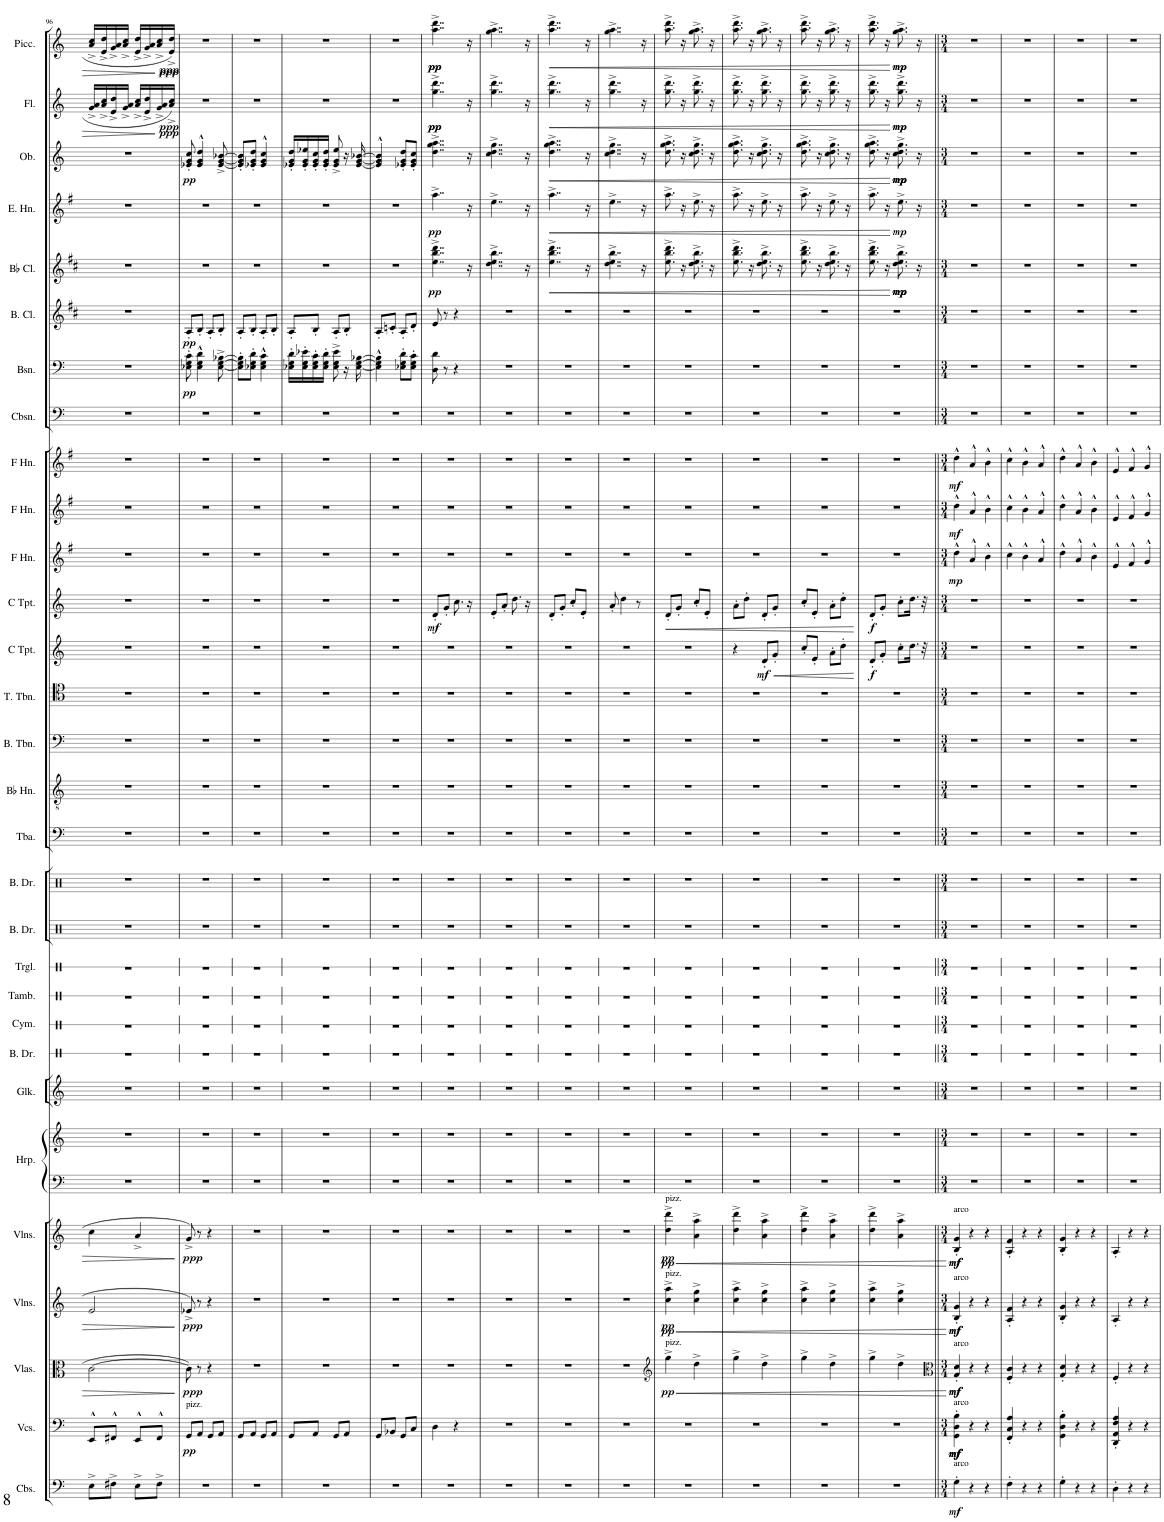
**kern	**dynam	**kern	**dynam	**kern	**dynam	**kern	**dynam	**kern	**dynam	**kern	**kern	**kern	**kern	**kern	**kern	**kern	**kern	**kern	**kern	**kern	**kern	**kern	**kern	**dynam	**kern	**dynam	**kern	**dynam	**kern	**dynam	**kern	**dynam	**kern	**kern	**dynam	**kern	**dynam	**kern	**dynam	**kern	**dynam	**kern	**dynam	**kern	**dynam	**kern	**dynam
*part30	*part30	*part29	*part29	*part28	*part28	*part27	*part27	*part26	*part26	*part25	*part25	*part24	*part23	*part22	*part21	*part20	*part19	*part18	*part17	*part16	*part15	*part14	*part13	*part13	*part12	*part12	*part11	*part11	*part10	*part10	*part9	*part9	*part8	*part7	*part7	*part6	*part6	*part5	*part5	*part4	*part4	*part3	*part3	*part2	*part2	*part1	*part1
*staff31	*staff31	*staff30	*staff30	*staff29	*staff29	*staff28	*staff28	*staff27	*staff27	*staff26	*staff25	*staff24	*staff23	*staff22	*staff21	*staff20	*staff19	*staff18	*staff17	*staff16	*staff15	*staff14	*staff13	*staff13	*staff12	*staff12	*staff11	*staff11	*staff10	*staff10	*staff9	*staff9	*staff8	*staff7	*staff7	*staff6	*staff6	*staff5	*staff5	*staff4	*staff4	*staff3	*staff3	*staff2	*staff2	*staff1	*staff1
*I"Contrabasses	*	*I"Violoncellos	*	*I"Violas	*	*I"Violins II	*	*I"Violins I	*	*I"Harps	*	*I"Glockenspiel	*I"Bass Drum	*I"Cymbal	*I"Tambourine	*I"Triangle	*I"Timpani II	*I"Timpani I	*I"Bass Tuba	*I"Tenor Tuba	*I"Bass Trombone	*I"Tenor Trombone	*I"C Trumpet	*	*I"C Trumpet	*	*I"Horn in F	*	*I"Horn in F	*	*I"Horn in F	*	*I"Contrabassoon	*I"Bassoon	*	*I"Bass Clarinet	*	*I"Bb Clarinet	*	*I"English Horn	*	*I"Oboe	*	*I"Flute	*	*I"Piccolo	*
*I'Cbs.	*	*I'Vcs.	*	*I'Vlas.	*	*I'Vlns.	*	*I'Vlns.	*	*I'Hrp.	*	*I'Glk.	*I'B. Dr.	*I'Cym.	*I'Tamb.	*I'Trgl.	*I'Timp.	*I'Timp.	*I'Tba.	*	*I'B. Tbn.	*I'T. Tbn.	*I'C Tpt.	*	*I'C Tpt.	*	*	*	*	*	*	*	*I'Cbsn.	*I'Bsn.	*	*I'B. Cl.	*	*I'Bb Cl.	*	*I'E. Hn.	*	*I'Ob.	*	*I'Fl.	*	*I'Picc.	*
!!LO:PB:g=z
*clefF4	*	*clefF4	*	*clefC3	*	*clefG2	*	*clefG2	*	*clefF4	*clefG2	*clefG2	*clefX	*clefX	*clefX	*clefX	*clefF4	*clefF4	*clefF4	*clefGv2	*clefF4	*clefC4	*clefG2	*	*clefG2	*	*clefG2	*	*clefG2	*	*clefG2	*	*clefF4	*clefF4	*	*clefG2	*	*clefG2	*	*clefG2	*	*clefG2	*	*clefG2	*	*clefG2	*
*Trd7c12	*	*	*	*	*	*	*	*	*	*	*	*Trd-14c-24	*	*	*	*	*	*	*	*Trd1c2	*	*	*	*	*	*	*Trd4c7	*	*Trd4c7	*	*Trd4c7	*	*Trd7c12	*	*	*Trd8c14	*	*Trd1c2	*	*Trd4c7	*	*	*	*	*	*Trd-7c-12	*
*k[]	*	*k[]	*	*k[]	*	*k[]	*	*k[]	*	*k[]	*k[]	*k[]	*k[]	*k[]	*k[]	*k[]	*k[]	*k[]	*k[]	*k[]	*k[]	*k[]	*k[]	*	*k[]	*	*k[f#]	*	*k[f#]	*	*k[f#]	*	*k[]	*k[]	*	*k[f#c#]	*	*k[f#c#]	*	*k[f#]	*	*k[]	*	*k[]	*	*k[]	*
*M2/4	*	*M2/4	*	*M2/4	*	*M2/4	*	*M2/4	*	*M2/4	*M2/4	*M2/4	*M2/4	*M2/4	*M2/4	*M2/4	*M2/4	*M2/4	*M2/4	*M2/4	*M2/4	*M2/4	*M2/4	*	*M2/4	*	*M2/4	*	*M2/4	*	*M2/4	*	*M2/4	*M2/4	*	*M2/4	*	*M2/4	*	*M2/4	*	*M2/4	*	*M2/4	*	*M2/4	*
=96	=96	=96	=96	=96	=96	=96	=96	=96	=96	=96	=96	=96	=96	=96	=96	=96	=96	=96	=96	=96	=96	=96	=96	=96	=96	=96	=96	=96	=96	=96	=96	=96	=96	=96	=96	=96	=96	=96	=96	=96	=96	=96	=96	=96	=96	=96	=96
8E^\L	.	8EE^^/L	.	[2c\	.	2e/	.	4cc\	.	2r	2r	2r	2r	2r	2r	2r	2r	2r	2r	2r	2r	2r	2r	.	2r	.	2r	.	2r	.	2r	.	2r	2r	.	2r	.	2r	.	2r	.	2r	.	16g/^ 16a/^LL	.	16a/^ 16cc/^LL	.
.	.	.	.	.	.	.	.	.	.	.	.	.	.	.	.	.	.	.	.	.	.	.	.	.	.	.	.	.	.	.	.	.	.	.	.	.	.	.	.	.	.	.	.	16a/^ 16cc/^	.	16e/^ 16dd/^	.
8F#X^\J	.	8FF#X^^/J	.	.	.	.	.	.	.	.	.	.	.	.	.	.	.	.	.	.	.	.	.	.	.	.	.	.	.	.	.	.	.	.	.	.	.	.	.	.	.	.	.	16e/^ 16dd/^	.	16g/^ 16a/^	.
.	.	.	.	.	.	.	.	.	.	.	.	.	.	.	.	.	.	.	.	.	.	.	.	.	.	.	.	.	.	.	.	.	.	.	.	.	.	.	.	.	.	.	.	16g/^ 16a/^JJ	.	16a/^ 16cc/^JJ	.
8E^\L	.	8EE^^/L	.	.	.	.	.	4a^/	.	.	.	.	.	.	.	.	.	.	.	.	.	.	.	.	.	.	.	.	.	.	.	.	.	.	.	.	.	.	.	.	.	.	.	16a/^ 16cc/^LL	.	16e/^ 16dd/^LL	.
.	.	.	.	.	.	.	.	.	.	.	.	.	.	.	.	.	.	.	.	.	.	.	.	.	.	.	.	.	.	.	.	.	.	.	.	.	.	.	.	.	.	.	.	16e/^ 16dd/^	.	16g/^ 16a/^	.
8F#^\J	.	8FF#^^/J	.	.	.	.	.	.	.	.	.	.	.	.	.	.	.	.	.	.	.	.	.	.	.	.	.	.	.	.	.	.	.	.	.	.	.	.	.	.	.	.	.	16g/^ 16a/^	.	16a/^ 16cc/^	.
!	!	!	!	!	!	!	!	!	!	!	!	!	!	!	!	!	!	!	!	!	!	!	!	!	!	!	!	!	!	!	!	!	!	!	!	!	!	!	!	!	!	!	!	!	!LO:DY:b	!	!
!	!	!	!	!	!	!	!	!	!	!	!	!	!	!	!	!	!	!	!	!	!	!	!	!	!	!	!	!	!	!	!	!	!	!	!	!	!	!	!	!	!	!	!	!	!LO:DY:n=1:b	!	!LO:DY:b
!	!	!	!	!	!	!	!	!	!	!	!	!	!	!	!	!	!	!	!	!	!	!	!	!	!	!	!	!	!	!	!	!	!	!	!	!	!	!	!	!	!	!	!	!	!	!	!LO:DY:n=1:b
.	.	.	.	.	.	.	.	.	.	.	.	.	.	.	.	.	.	.	.	.	.	.	.	.	.	.	.	.	.	.	.	.	.	.	.	.	.	.	.	.	.	.	.	16a/^ 16cc/^JJ	ppp ppp	16e/^ 16dd/^JJ	ppp ppp
=97	=97	=97	=97	=97	=97	=97	=97	=97	=97	=97	=97	=97	=97	=97	=97	=97	=97	=97	=97	=97	=97	=97	=97	=97	=97	=97	=97	=97	=97	=97	=97	=97	=97	=97	=97	=97	=97	=97	=97	=97	=97	=97	=97	=97	=97	=97	=97
!	!	!LO:TX:a:t=pizz.	!	!	!	!	!	!	!	!	!	!	!	!	!	!	!	!	!	!	!	!	!	!	!	!	!	!	!	!	!	!	!	!	!	!	!	!	!	!	!	!	!	!	!	!	!
!	!	!	!LO:DY:b	!	!LO:DY:b	!	!LO:DY:b	!	!LO:DY:b	!	!	!	!	!	!	!	!	!	!	!	!	!	!	!	!	!	!	!	!	!	!	!	!	!	!LO:DY:b	!	!LO:DY:b	!	!	!	!	!	!LO:DY:b	!	!	!	!
2r	.	8GG/L	pp	8c\]	ppp	8e-X^/	ppp	8g^/	ppp	2r	2r	2r	2r	2r	2r	2r	2r	2r	2r	2r	2r	2r	2r	.	2r	.	2r	.	2r	.	2r	.	2r	8E-X\' 8G\' 8c\'	pp	8A'/L	pp	2r	.	2r	.	8e-X/' 8g/' 8cc/'	pp	2r	.	2r	.
.	.	8AA/J	.	8r	.	8r	.	8r	.	.	.	.	.	.	.	.	.	.	.	.	.	.	.	.	.	.	.	.	.	.	.	.	.	4E-\^^ 4G\^^ 4d\^^	.	8B'/J	.	.	.	.	.	4e-/^^ 4g/^^ 4dd/^^	.	.	.	.	.
.	.	8GG/L	.	4r	.	4r	.	4r	.	.	.	.	.	.	.	.	.	.	.	.	.	.	.	.	.	.	.	.	.	.	.	.	.	.	.	8A'/L	.	.	.	.	.	.	.	.	.	.	.
.	.	8AA/J	.	.	.	.	.	.	.	.	.	.	.	.	.	.	.	.	.	.	.	.	.	.	.	.	.	.	.	.	.	.	.	[8E-\^ [8G\^ [8B-X\^	.	8B'/J	.	.	.	.	.	[8e-/^ [8g/^ [8b-X/^	.	.	.	.	.
=98	=98	=98	=98	=98	=98	=98	=98	=98	=98	=98	=98	=98	=98	=98	=98	=98	=98	=98	=98	=98	=98	=98	=98	=98	=98	=98	=98	=98	=98	=98	=98	=98	=98	=98	=98	=98	=98	=98	=98	=98	=98	=98	=98	=98	=98	=98	=98
2r	.	8GG/L	.	2r	.	2r	.	2r	.	2r	2r	2r	2r	2r	2r	2r	2r	2r	2r	2r	2r	2r	2r	.	2r	.	2r	.	2r	.	2r	.	2r	8E-\]' 8G\]' 8B-\]'L	.	8A'/L	.	2r	.	2r	.	8e-/]' 8g/]' 8b-/]'L	.	2r	.	2r	.
.	.	8AA/J	.	.	.	.	.	.	.	.	.	.	.	.	.	.	.	.	.	.	.	.	.	.	.	.	.	.	.	.	.	.	.	8E-X\' 8G\' 8d\'J	.	8B'/J	.	.	.	.	.	8e-X/' 8g/' 8dd/'J	.	.	.	.	.
.	.	8GG/L	.	.	.	.	.	.	.	.	.	.	.	.	.	.	.	.	.	.	.	.	.	.	.	.	.	.	.	.	.	.	.	4E-\^^ 4G\^^ 4c\^^	.	8A'/L	.	.	.	.	.	4e-/^^ 4g/^^ 4cc/^^	.	.	.	.	.
.	.	8AA/J	.	.	.	.	.	.	.	.	.	.	.	.	.	.	.	.	.	.	.	.	.	.	.	.	.	.	.	.	.	.	.	.	.	8B'/J	.	.	.	.	.	.	.	.	.	.	.
=99	=99	=99	=99	=99	=99	=99	=99	=99	=99	=99	=99	=99	=99	=99	=99	=99	=99	=99	=99	=99	=99	=99	=99	=99	=99	=99	=99	=99	=99	=99	=99	=99	=99	=99	=99	=99	=99	=99	=99	=99	=99	=99	=99	=99	=99	=99	=99
2r	.	8GG/L	.	2r	.	2r	.	2r	.	2r	2r	2r	2r	2r	2r	2r	2r	2r	2r	2r	2r	2r	2r	.	2r	.	2r	.	2r	.	2r	.	2r	16E-X\' 16G\' 16d\'LL	.	8A'/L	.	2r	.	2r	.	16e-X/' 16g/' 16dd/'LL	.	2r	.	2r	.
.	.	.	.	.	.	.	.	.	.	.	.	.	.	.	.	.	.	.	.	.	.	.	.	.	.	.	.	.	.	.	.	.	.	16E-\' 16G\' 16e-X\'	.	.	.	.	.	.	.	16e-/' 16g/' 16ee-X/'	.	.	.	.	.
.	.	8AA/J	.	.	.	.	.	.	.	.	.	.	.	.	.	.	.	.	.	.	.	.	.	.	.	.	.	.	.	.	.	.	.	16E-\' 16G\' 16c\'	.	8B'/J	.	.	.	.	.	16e-/' 16g/' 16cc/'	.	.	.	.	.
.	.	.	.	.	.	.	.	.	.	.	.	.	.	.	.	.	.	.	.	.	.	.	.	.	.	.	.	.	.	.	.	.	.	16E-\' 16G\' 16d\'JJ	.	.	.	.	.	.	.	16e-/' 16g/' 16dd/'JJ	.	.	.	.	.
.	.	8GG/L	.	.	.	.	.	.	.	.	.	.	.	.	.	.	.	.	.	.	.	.	.	.	.	.	.	.	.	.	.	.	.	8E-\^ 8G\^ 8e-\^	.	8A'/L	.	.	.	.	.	8e-/^ 8g/^ 8ee-/^	.	.	.	.	.
.	.	8AA/J	.	.	.	.	.	.	.	.	.	.	.	.	.	.	.	.	.	.	.	.	.	.	.	.	.	.	.	.	.	.	.	16r	.	8B'/J	.	.	.	.	.	16r	.	.	.	.	.
.	.	.	.	.	.	.	.	.	.	.	.	.	.	.	.	.	.	.	.	.	.	.	.	.	.	.	.	.	.	.	.	.	.	[16E-\ [16G\ [16B-X\	.	.	.	.	.	.	.	[16e-/ [16g/ [16b-X/	.	.	.	.	.
=100	=100	=100	=100	=100	=100	=100	=100	=100	=100	=100	=100	=100	=100	=100	=100	=100	=100	=100	=100	=100	=100	=100	=100	=100	=100	=100	=100	=100	=100	=100	=100	=100	=100	=100	=100	=100	=100	=100	=100	=100	=100	=100	=100	=100	=100	=100	=100
2r	.	8GG/L	.	2r	.	2r	.	2r	.	2r	2r	2r	2r	2r	2r	2r	2r	2r	2r	2r	2r	2r	2r	.	2r	.	2r	.	2r	.	2r	.	2r	4E-\]^^ 4G\]^^ 4B-\]^^	.	8A'/L	.	2r	.	2r	.	4e-/]^^ 4g/]^^ 4b-/]^^	.	2r	.	2r	.
.	.	8BB-X/J	.	.	.	.	.	.	.	.	.	.	.	.	.	.	.	.	.	.	.	.	.	.	.	.	.	.	.	.	.	.	.	.	.	8cn'/J	.	.	.	.	.	.	.	.	.	.	.
.	.	8GG/L	.	.	.	.	.	.	.	.	.	.	.	.	.	.	.	.	.	.	.	.	.	.	.	.	.	.	.	.	.	.	.	8E-X\' 8G\' 8d\'L	.	8A'/L	.	.	.	.	.	8e-X/' 8g/' 8dd/'L	.	.	.	.	.
.	.	8C/J	.	.	.	.	.	.	.	.	.	.	.	.	.	.	.	.	.	.	.	.	.	.	.	.	.	.	.	.	.	.	.	8E-\' 8G\' 8c\'J	.	8d'/J	.	.	.	.	.	8e-/' 8g/' 8cc/'J	.	.	.	.	.
=101	=101	=101	=101	=101	=101	=101	=101	=101	=101	=101	=101	=101	=101	=101	=101	=101	=101	=101	=101	=101	=101	=101	=101	=101	=101	=101	=101	=101	=101	=101	=101	=101	=101	=101	=101	=101	=101	=101	=101	=101	=101	=101	=101	=101	=101	=101	=101
!	!	!	!	!	!	!	!	!	!	!	!	!	!	!	!	!	!	!	!	!	!	!	!	!	!	!LO:DY:b	!	!	!	!	!	!	!	!	!	!	!	!	!LO:DY:b	!	!LO:DY:b	!	!	!	!LO:DY:b	!	!
!	!	!	!	!	!	!	!	!	!	!	!	!	!	!	!	!	!	!	!	!	!	!	!	!	!	!	!	!	!	!	!	!	!	!	!	!	!	!	!	!	!	!	!	!	!LO:DY:n=1:b	!	!LO:DY:b
!	!	!	!	!	!	!	!	!	!	!	!	!	!	!	!	!	!	!	!	!	!	!	!	!	!	!	!	!	!	!	!	!	!	!	!	!	!	!	!	!	!	!	!	!	!	!	!LO:DY:n=1:b
2r	.	4D\	.	2r	.	2r	.	2r	.	2r	2r	2r	2r	2r	2r	2r	2r	2r	2r	2r	2r	2r	2r	.	8d'/L	mf	2r	.	2r	.	2r	.	2r	8D\ 8d\	.	8e/	.	4..ee\^ 4..bb\^ 4..ddd\^	pp	4..aa^\	pp	4..dd\^ 4..gg\^ 4..aa\^	.	4..gg\^ 4..ddd\^	pp pp	4..aa\^ 4..ddd\^	pp pp
.	.	.	.	.	.	.	.	.	.	.	.	.	.	.	.	.	.	.	.	.	.	.	.	.	8g'/J	.	.	.	.	.	.	.	.	8r	.	8r	.	.	.	.	.	.	.	.	.	.	.
.	.	4r	.	.	.	.	.	.	.	.	.	.	.	.	.	.	.	.	.	.	.	.	.	.	8.cc\	.	.	.	.	.	.	.	.	4r	.	4r	.	.	.	.	.	.	.	.	.	.	.
.	.	.	.	.	.	.	.	.	.	.	.	.	.	.	.	.	.	.	.	.	.	.	.	.	16r	.	.	.	.	.	.	.	.	.	.	.	.	16r	.	16r	.	16r	.	16r	.	16r	.
=102	=102	=102	=102	=102	=102	=102	=102	=102	=102	=102	=102	=102	=102	=102	=102	=102	=102	=102	=102	=102	=102	=102	=102	=102	=102	=102	=102	=102	=102	=102	=102	=102	=102	=102	=102	=102	=102	=102	=102	=102	=102	=102	=102	=102	=102	=102	=102
2r	.	2r	.	2r	.	2r	.	2r	.	2r	2r	2r	2r	2r	2r	2r	2r	2r	2r	2r	2r	2r	2r	.	8e'/L	.	2r	.	2r	.	2r	.	2r	2r	.	2r	.	4..dd\^ 4..ee\^ 4..bb\^	.	4..ee^\	.	4..cc\^ 4..dd\^ 4..gg\^	.	4..gg\^ 4..ddd\^	.	4..gg\^ 4..aa\^	.
.	.	.	.	.	.	.	.	.	.	.	.	.	.	.	.	.	.	.	.	.	.	.	.	.	8a'/J	.	.	.	.	.	.	.	.	.	.	.	.	.	.	.	.	.	.	.	.	.	.
.	.	.	.	.	.	.	.	.	.	.	.	.	.	.	.	.	.	.	.	.	.	.	.	.	8.dd\	.	.	.	.	.	.	.	.	.	.	.	.	.	.	.	.	.	.	.	.	.	.
.	.	.	.	.	.	.	.	.	.	.	.	.	.	.	.	.	.	.	.	.	.	.	.	.	16r	.	.	.	.	.	.	.	.	.	.	.	.	16r	.	16r	.	16r	.	16r	.	16r	.
=103	=103	=103	=103	=103	=103	=103	=103	=103	=103	=103	=103	=103	=103	=103	=103	=103	=103	=103	=103	=103	=103	=103	=103	=103	=103	=103	=103	=103	=103	=103	=103	=103	=103	=103	=103	=103	=103	=103	=103	=103	=103	=103	=103	=103	=103	=103	=103
!	!	!	!	!	!	!	!	!	!	!	!	!	!	!	!	!	!	!	!	!	!	!	!	!	!	!	!	!	!	!	!	!	!	!	!	!	!	!	!LO:HP:b	!	!LO:HP:b	!	!LO:HP:b	!	!LO:HP:b	!	!LO:HP:b
2r	.	2r	.	2r	.	2r	.	2r	.	2r	2r	2r	2r	2r	2r	2r	2r	2r	2r	2r	2r	2r	2r	.	8d'/L	.	2r	.	2r	.	2r	.	2r	2r	.	2r	.	4..ee\^ 4..bb\^ 4..ddd\^	<	4..aa^\	<	4..dd\^ 4..gg\^ 4..aa\^	<	4..gg\^ 4..ddd\^	<	4..aa\^ 4..ddd\^	<
.	.	.	.	.	.	.	.	.	.	.	.	.	.	.	.	.	.	.	.	.	.	.	.	.	8g'/J	.	.	.	.	.	.	.	.	.	.	.	.	.	.	.	.	.	.	.	.	.	.
.	.	.	.	.	.	.	.	.	.	.	.	.	.	.	.	.	.	.	.	.	.	.	.	.	8cc'/L	.	.	.	.	.	.	.	.	.	.	.	.	.	.	.	.	.	.	.	.	.	.
.	.	.	.	.	.	.	.	.	.	.	.	.	.	.	.	.	.	.	.	.	.	.	.	.	8e'/J	.	.	.	.	.	.	.	.	.	.	.	.	.	.	.	.	.	.	.	.	.	.
.	.	.	.	.	.	.	.	.	.	.	.	.	.	.	.	.	.	.	.	.	.	.	.	.	.	.	.	.	.	.	.	.	.	.	.	.	.	16r	.	16r	.	16r	.	16r	.	16r	.
=104	=104	=104	=104	=104	=104	=104	=104	=104	=104	=104	=104	=104	=104	=104	=104	=104	=104	=104	=104	=104	=104	=104	=104	=104	=104	=104	=104	=104	=104	=104	=104	=104	=104	=104	=104	=104	=104	=104	=104	=104	=104	=104	=104	=104	=104	=104	=104
2r	.	2r	.	2r	.	2r	.	2r	.	2r	2r	2r	2r	2r	2r	2r	2r	2r	2r	2r	2r	2r	2r	.	8a'/	.	2r	.	2r	.	2r	.	2r	2r	.	2r	.	4..dd\^ 4..ee\^ 4..bb\^	.	4..ee^\	.	4..cc\^ 4..dd\^ 4..gg\^	.	4..gg\^ 4..ddd\^	.	4..gg\^ 4..aa\^	.
.	.	.	.	.	.	.	.	.	.	.	.	.	.	.	.	.	.	.	.	.	.	.	.	.	4dd\	.	.	.	.	.	.	.	.	.	.	.	.	.	.	.	.	.	.	.	.	.	.
.	.	.	.	.	.	.	.	.	.	.	.	.	.	.	.	.	.	.	.	.	.	.	.	.	8r	.	.	.	.	.	.	.	.	.	.	.	.	.	.	.	.	.	.	.	.	.	.
.	.	.	.	.	.	.	.	.	.	.	.	.	.	.	.	.	.	.	.	.	.	.	.	.	.	.	.	.	.	.	.	.	.	.	.	.	.	16r	.	16r	.	16r	.	16r	.	16r	.
=105	=105	=105	=105	=105	=105	=105	=105	=105	=105	=105	=105	=105	=105	=105	=105	=105	=105	=105	=105	=105	=105	=105	=105	=105	=105	=105	=105	=105	=105	=105	=105	=105	=105	=105	=105	=105	=105	=105	=105	=105	=105	=105	=105	=105	=105	=105	=105
*	*	*	*	*clefG2	*	*	*	*	*	*	*	*	*	*	*	*	*	*	*	*	*	*	*	*	*	*	*	*	*	*	*	*	*	*	*	*	*	*	*	*	*	*	*	*	*	*	*
!	!	!	!	!	!	!	!	!LO:TX:a:t=pizz.	!	!	!	!	!	!	!	!	!	!	!	!	!	!	!	!	!	!	!	!	!	!	!	!	!	!	!	!	!	!	!	!	!	!	!	!	!	!	!
!	!	!	!	!	!	!LO:TX:a:t=pizz.	!	!	!	!	!	!	!	!	!	!	!	!	!	!	!	!	!	!	!	!	!	!	!	!	!	!	!	!	!	!	!	!	!	!	!	!	!	!	!	!	!
!	!	!	!	!LO:TX:a:t=pizz.	!	!	!	!	!	!	!	!	!	!	!	!	!	!	!	!	!	!	!	!	!	!	!	!	!	!	!	!	!	!	!	!	!	!	!	!	!	!	!	!	!	!	!
!	!	!	!	!	!LO:HP:b	!	!LO:HP:b	!	!LO:HP:b	!	!	!	!	!	!	!	!	!	!	!	!	!	!	!	!	!LO:HP:b	!	!	!	!	!	!	!	!	!	!	!	!	!	!	!	!	!	!	!	!	!
!	!	!	!	!	!LO:DY:n=1:b	!	!LO:DY:n=1:b	!	!	!	!	!	!	!	!	!	!	!	!	!	!	!	!	!	!	!	!	!	!	!	!	!	!	!	!	!	!	!	!	!	!	!	!	!	!	!	!
!	!	!	!	!	!	!	!LO:DY:n=2:b	!	!LO:DY:n=1:b	!	!	!	!	!	!	!	!	!	!	!	!	!	!	!	!	!	!	!	!	!	!	!	!	!	!	!	!	!	!	!	!	!	!	!	!	!	!
!	!	!	!	!	!	!	!	!	!LO:DY:n=2:b	!	!	!	!	!	!	!	!	!	!	!	!	!	!	!	!	!	!	!	!	!	!	!	!	!	!	!	!	!	!	!	!	!	!	!	!	!	!
2r	.	2r	.	4gg^\	< pp	4cc\^ 4aa\^	< pp pp	4dd\^ 4ddd\^	< pp pp	2r	2r	2r	2r	2r	2r	2r	2r	2r	2r	2r	2r	2r	2r	.	8d'/L	<	2r	.	2r	.	2r	.	2r	2r	.	2r	.	8.ee\^ 8.bb\^ 8.ddd\^	.	8.aa^\	.	8.dd\^ 8.gg\^ 8.aa\^	.	8.gg\^ 8.ddd\^	.	8.aa\^ 8.ddd\^	.
.	.	.	.	.	.	.	.	.	.	.	.	.	.	.	.	.	.	.	.	.	.	.	.	.	8g'/J	.	.	.	.	.	.	.	.	.	.	.	.	.	.	.	.	.	.	.	.	.	.
.	.	.	.	.	.	.	.	.	.	.	.	.	.	.	.	.	.	.	.	.	.	.	.	.	.	.	.	.	.	.	.	.	.	.	.	.	.	16r	.	16r	.	16r	.	16r	.	16r	.
.	.	.	.	4dd^\	.	4cc\^ 4gg\^	.	4a\^ 4aa\^	.	.	.	.	.	.	.	.	.	.	.	.	.	.	.	.	8cc'/L	.	.	.	.	.	.	.	.	.	.	.	.	8.dd\^ 8.ee\^ 8.bb\^	.	8.ee^\	.	8.cc\^ 8.dd\^ 8.gg\^	.	8.gg\^ 8.ddd\^	.	8.gg\^ 8.aa\^	.
.	.	.	.	.	.	.	.	.	.	.	.	.	.	.	.	.	.	.	.	.	.	.	.	.	8e'/J	.	.	.	.	.	.	.	.	.	.	.	.	.	.	.	.	.	.	.	.	.	.
.	.	.	.	.	.	.	.	.	.	.	.	.	.	.	.	.	.	.	.	.	.	.	.	.	.	.	.	.	.	.	.	.	.	.	.	.	.	16r	.	16r	.	16r	.	16r	.	16r	.
=106	=106	=106	=106	=106	=106	=106	=106	=106	=106	=106	=106	=106	=106	=106	=106	=106	=106	=106	=106	=106	=106	=106	=106	=106	=106	=106	=106	=106	=106	=106	=106	=106	=106	=106	=106	=106	=106	=106	=106	=106	=106	=106	=106	=106	=106	=106	=106
2r	.	2r	.	4gg^\	.	4cc\^ 4aa\^	.	4dd\^ 4ddd\^	.	2r	2r	2r	2r	2r	2r	2r	2r	2r	2r	2r	2r	2r	4r	.	8a'\L	.	2r	.	2r	.	2r	.	2r	2r	.	2r	.	8.ee\^ 8.bb\^ 8.ddd\^	.	8.aa^\	.	8.dd\^ 8.gg\^ 8.aa\^	.	8.gg\^ 8.ddd\^	.	8.aa\^ 8.ddd\^	.
.	.	.	.	.	.	.	.	.	.	.	.	.	.	.	.	.	.	.	.	.	.	.	.	.	8dd'\J	.	.	.	.	.	.	.	.	.	.	.	.	.	.	.	.	.	.	.	.	.	.
.	.	.	.	.	.	.	.	.	.	.	.	.	.	.	.	.	.	.	.	.	.	.	.	.	.	.	.	.	.	.	.	.	.	.	.	.	.	16r	.	16r	.	16r	.	16r	.	16r	.
!	!	!	!	!	!	!	!	!	!	!	!	!	!	!	!	!	!	!	!	!	!	!	!	!LO:HP:b	!	!	!	!	!	!	!	!	!	!	!	!	!	!	!	!	!	!	!	!	!	!	!
!	!	!	!	!	!	!	!	!	!	!	!	!	!	!	!	!	!	!	!	!	!	!	!	!LO:DY:n=1:b	!	!	!	!	!	!	!	!	!	!	!	!	!	!	!	!	!	!	!	!	!	!	!
.	.	.	.	4dd^\	.	4cc\^ 4gg\^	.	4a\^ 4aa\^	.	.	.	.	.	.	.	.	.	.	.	.	.	.	8d'/L	< mf	8d'/L	.	.	.	.	.	.	.	.	.	.	.	.	8.dd\^ 8.ee\^ 8.bb\^	.	8.ee^\	.	8.cc\^ 8.dd\^ 8.gg\^	.	8.gg\^ 8.ddd\^	.	8.gg\^ 8.aa\^	.
.	.	.	.	.	.	.	.	.	.	.	.	.	.	.	.	.	.	.	.	.	.	.	8g'/J	.	8g'/J	.	.	.	.	.	.	.	.	.	.	.	.	.	.	.	.	.	.	.	.	.	.
.	.	.	.	.	.	.	.	.	.	.	.	.	.	.	.	.	.	.	.	.	.	.	.	.	.	.	.	.	.	.	.	.	.	.	.	.	.	16r	.	16r	.	16r	.	16r	.	16r	.
=107	=107	=107	=107	=107	=107	=107	=107	=107	=107	=107	=107	=107	=107	=107	=107	=107	=107	=107	=107	=107	=107	=107	=107	=107	=107	=107	=107	=107	=107	=107	=107	=107	=107	=107	=107	=107	=107	=107	=107	=107	=107	=107	=107	=107	=107	=107	=107
2r	.	2r	.	4gg^\	.	4cc\^ 4aa\^	.	4dd\^ 4ddd\^	.	2r	2r	2r	2r	2r	2r	2r	2r	2r	2r	2r	2r	2r	8cc'/L	.	8cc'/L	.	2r	.	2r	.	2r	.	2r	2r	.	2r	.	8.ee\^ 8.bb\^ 8.ddd\^	.	8.aa^\	.	8.dd\^ 8.gg\^ 8.aa\^	.	8.gg\^ 8.ddd\^	.	8.aa\^ 8.ddd\^	.
.	.	.	.	.	.	.	.	.	.	.	.	.	.	.	.	.	.	.	.	.	.	.	8e'/J	.	8e'/J	.	.	.	.	.	.	.	.	.	.	.	.	.	.	.	.	.	.	.	.	.	.
.	.	.	.	.	.	.	.	.	.	.	.	.	.	.	.	.	.	.	.	.	.	.	.	.	.	.	.	.	.	.	.	.	.	.	.	.	.	16r	.	16r	.	16r	.	16r	.	16r	.
.	.	.	.	4dd^\	.	4cc\^ 4gg\^	.	4a\^ 4aa\^	.	.	.	.	.	.	.	.	.	.	.	.	.	.	8a'\L	.	8a'\L	.	.	.	.	.	.	.	.	.	.	.	.	8.dd\^ 8.ee\^ 8.bb\^	.	8.ee^\	.	8.cc\^ 8.dd\^ 8.gg\^	.	8.gg\^ 8.ddd\^	.	8.gg\^ 8.aa\^	.
.	.	.	.	.	.	.	.	.	.	.	.	.	.	.	.	.	.	.	.	.	.	.	8dd'\J	.	8dd'\J	.	.	.	.	.	.	.	.	.	.	.	.	.	.	.	.	.	.	.	.	.	.
.	.	.	.	.	.	.	.	.	.	.	.	.	.	.	.	.	.	.	.	.	.	.	.	.	.	.	.	.	.	.	.	.	.	.	.	.	.	16r	.	16r	.	16r	.	16r	.	16r	.
.	.	.	.	.	.	.	.	.	.	.	.	.	.	.	.	.	.	.	.	.	.	.	.	[	.	[	.	.	.	.	.	.	.	.	.	.	.	.	.	.	.	.	.	.	.	.	.
=108	=108	=108	=108	=108	=108	=108	=108	=108	=108	=108	=108	=108	=108	=108	=108	=108	=108	=108	=108	=108	=108	=108	=108	=108	=108	=108	=108	=108	=108	=108	=108	=108	=108	=108	=108	=108	=108	=108	=108	=108	=108	=108	=108	=108	=108	=108	=108
!	!	!	!	!	!	!	!	!	!	!	!	!	!	!	!	!	!	!	!	!	!	!	!	!LO:DY:b	!	!LO:DY:b	!	!	!	!	!	!	!	!	!	!	!	!	!	!	!	!	!	!	!	!	!
*	*	*	*	*	*	*	*	*	*	*	*	*	*	*	*	*	*	*	*	*	*	*	*	*	*	*	*	*	*	*	*	*	*	*	*	*	*	*	*	*	*	*	*	*	*	*^	*
2r	.	2r	.	4gg^\	.	4cc\^ 4aa\^	.	4dd\^ 4ddd\^	.	2r	2r	2r	2r	2r	2r	2r	2r	2r	2r	2r	2r	2r	8d'/L	f	8d'/L	f	2r	.	2r	.	2r	.	2r	2r	.	2r	.	8.ee\^ 8.bb\^ 8.ddd\^	.	8.aa^\	.	8.dd\^ 8.gg\^ 8.aa\^	.	8.gg\^ 8.ddd\^	.	8.aa\^ 8.ddd\^	4.ryy	.
.	.	.	.	.	.	.	.	.	.	.	.	.	.	.	.	.	.	.	.	.	.	.	8g'/J	.	8g'/J	.	.	.	.	.	.	.	.	.	.	.	.	.	.	.	.	.	.	.	.	.	.	.
.	.	.	.	.	.	.	.	.	.	.	.	.	.	.	.	.	.	.	.	.	.	.	.	.	.	.	.	.	.	.	.	.	.	.	.	.	.	16r	.	16r	.	16r	.	16r	.	16r	.	.
!	!	!	!	!	!	!	!	!	!	!	!	!	!	!	!	!	!	!	!	!	!	!	!	!	!	!	!	!	!	!	!	!	!	!	!	!	!	!	!LO:DY:n=1:b	!	!	!	!	!	!	!	!	!
!	!	!	!	!	!	!	!	!	!	!	!	!	!	!	!	!	!	!	!	!	!	!	!	!	!	!	!	!	!	!	!	!	!	!	!	!	!	!	!LO:DY:n=2:b	!	!	!	!	!	!	!	!	!
!	!	!	!	!	!	!	!	!	!	!	!	!	!	!	!	!	!	!	!	!	!	!	!	!	!	!	!	!	!	!	!	!	!	!	!	!	!	!	!LO:DY:n=3:b	!	!LO:DY:n=1:b	!	!LO:DY:n=1:b	!	!	!	!	!
!	!	!	!	!	!	!	!	!	!	!	!	!	!	!	!	!	!	!	!	!	!	!	!	!	!	!	!	!	!	!	!	!	!	!	!	!	!	!	!	!	!	!	!LO:DY:n=2:b	!	!	!	!	!
!	!	!	!	!	!	!	!	!	!	!	!	!	!	!	!	!	!	!	!	!	!	!	!	!	!	!	!	!	!	!	!	!	!	!	!	!	!	!	!	!	!	!	!LO:DY:n=3:b	!	!LO:DY:n=1:b	!	!	!
!	!	!	!	!	!	!	!	!	!	!	!	!	!	!	!	!	!	!	!	!	!	!	!	!	!	!	!	!	!	!	!	!	!	!	!	!	!	!	!	!	!	!	!	!	!LO:DY:n=2:b	!	!	!LO:DY:n=1:b
!	!	!	!	!	!	!	!	!	!	!	!	!	!	!	!	!	!	!	!	!	!	!	!	!	!	!	!	!	!	!	!	!	!	!	!	!	!	!	!	!	!	!	!	!	!	!	!	!LO:DY:n=2:b
.	.	.	.	4dd^\	.	4cc\^ 4gg\^	.	4a\^ 4aa\^	.	.	.	.	.	.	.	.	.	.	.	.	.	.	8cc'\L	.	8cc'\L	.	.	.	.	.	.	.	.	.	.	.	.	8.dd\^ 8.ee\^ 8.bb\^	[ mp mp mp	8.ee^\	[ mp	8.cc\^ 8.dd\^ 8.gg\^	[ mp mp mp	8.gg\^ 8.ddd\^	[ mp mp	8.gg\^ 8.aa\^	.	[ mp mp
*	*	*	*	*	*	*	*	*	*	*	*	*	*	*	*	*	*	*	*	*	*	*	*	*	*	*	*	*	*	*	*	*	*	*	*	*	*	*	*	*	*	*	*	*	*	*MM112	*	*
.	.	.	.	.	.	.	.	.	.	.	.	.	.	.	.	.	.	.	.	.	.	.	16.dd\Jk	.	16.dd\Jk	.	.	.	.	.	.	.	.	.	.	.	.	.	.	.	.	.	.	.	.	.	8ryy	.
.	.	.	.	.	.	.	.	.	.	.	.	.	.	.	.	.	.	.	.	.	.	.	.	.	.	.	.	.	.	.	.	.	.	.	.	.	.	16r	.	16r	.	16r	.	16r	.	16r	.	.
.	.	.	.	.	.	.	.	.	.	.	.	.	.	.	.	.	.	.	.	.	.	.	32r	.	32r	.	.	.	.	.	.	.	.	.	.	.	.	.	.	.	.	.	.	.	.	.	.	.
.	.	.	.	.	[	.	[	.	[	.	.	.	.	.	.	.	.	.	.	.	.	.	.	.	.	.	.	.	.	.	.	.	.	.	.	.	.	.	.	.	.	.	.	.	.	.	.	.
*	*	*	*	*	*	*	*	*	*	*	*	*	*	*	*	*	*	*	*	*	*	*	*	*	*	*	*	*	*	*	*	*	*	*	*	*	*	*	*	*	*	*	*	*	*	*v	*v	*
=109||	=109||	=109||	=109||	=109||	=109||	=109||	=109||	=109||	=109||	=109||	=109||	=109||	=109||	=109||	=109||	=109||	=109||	=109||	=109||	=109||	=109||	=109||	=109||	=109||	=109||	=109||	=109||	=109||	=109||	=109||	=109||	=109||	=109||	=109||	=109||	=109||	=109||	=109||	=109||	=109||	=109||	=109||	=109||	=109||	=109||	=109||	=109||
*	*	*	*	*clefC3	*	*	*	*	*	*	*	*	*	*	*	*	*	*	*	*	*	*	*	*	*	*	*	*	*	*	*	*	*	*	*	*	*	*	*	*	*	*	*	*	*	*	*
*M3/4	*	*M3/4	*	*M3/4	*	*M3/4	*	*M3/4	*	*M3/4	*M3/4	*M3/4	*M3/4	*M3/4	*M3/4	*M3/4	*M3/4	*M3/4	*M3/4	*M3/4	*M3/4	*M3/4	*M3/4	*	*M3/4	*	*M3/4	*	*M3/4	*	*M3/4	*	*M3/4	*M3/4	*	*M3/4	*	*M3/4	*	*M3/4	*	*M3/4	*	*M3/4	*	*M3/4	*
*	*	*	*	*	*	*	*	*	*	*	*	*	*	*	*	*	*	*	*	*	*	*	*	*	*	*	*	*	*	*	*	*	*	*	*	*	*	*	*	*	*	*	*	*	*	*MM140	*
*	*	*	*	*	*	*	*	*	*	*	*	*	*	*	*	*	*	*	*	*	*	*	*	*	*	*	*	*	*	*	*	*	*	*	*	*	*	*	*	*	*	*	*	*	*	*^	*
!	!	!	!	!	!	!	!	!LO:TX:a:t=arco	!	!	!	!	!	!	!	!	!	!	!	!	!	!	!	!	!	!	!	!	!	!	!	!	!	!	!	!	!	!	!	!	!	!	!	!	!	!	!	!
!	!	!	!	!	!	!LO:TX:a:t=arco	!	!	!	!	!	!	!	!	!	!	!	!	!	!	!	!	!	!	!	!	!	!	!	!	!	!	!	!	!	!	!	!	!	!	!	!	!	!	!	!	!	!
!	!	!	!	!LO:TX:a:t=arco	!	!	!	!	!	!	!	!	!	!	!	!	!	!	!	!	!	!	!	!	!	!	!	!	!	!	!	!	!	!	!	!	!	!	!	!	!	!	!	!	!	!	!	!
!	!	!LO:TX:a:t=arco	!	!	!	!	!	!	!	!	!	!	!	!	!	!	!	!	!	!	!	!	!	!	!	!	!	!	!	!	!	!	!	!	!	!	!	!	!	!	!	!	!	!	!	!	!	!
!LO:TX:a:t=arco	!	!	!	!	!	!	!	!	!	!	!	!	!	!	!	!	!	!	!	!	!	!	!	!	!	!	!	!	!	!	!	!	!	!	!	!	!	!	!	!	!	!	!	!	!	!	!	!
!	!LO:DY:b	!	!LO:DY:b	!	!	!	!	!	!	!	!	!	!	!	!	!	!	!	!	!	!	!	!	!	!	!	!	!	!	!	!	!	!	!	!	!	!	!	!	!	!	!	!	!	!	!	!	!
!	!	!	!LO:DY:n=1:b	!	!	!	!	!	!	!	!	!	!	!	!	!	!	!	!	!	!	!	!	!	!	!	!	!	!	!	!	!	!	!	!	!	!	!	!	!	!	!	!	!	!	!	!	!
!	!	!	!LO:DY:n=2:b	!	!LO:DY:b	!	!	!	!	!	!	!	!	!	!	!	!	!	!	!	!	!	!	!	!	!	!	!	!	!	!	!	!	!	!	!	!	!	!	!	!	!	!	!	!	!	!	!
!	!	!	!	!	!LO:DY:n=1:b	!	!LO:DY:b	!	!	!	!	!	!	!	!	!	!	!	!	!	!	!	!	!	!	!	!	!	!	!	!	!	!	!	!	!	!	!	!	!	!	!	!	!	!	!	!	!
!	!	!	!	!	!	!	!LO:DY:n=1:b	!	!LO:DY:b	!	!	!	!	!	!	!	!	!	!	!	!	!	!	!	!	!	!	!	!	!	!	!	!	!	!	!	!	!	!	!	!	!	!	!	!	!	!	!
!	!	!	!	!	!	!	!	!	!LO:DY:n=1:b	!	!	!	!	!	!	!	!	!	!	!	!	!	!	!	!	!	!	!LO:DY:b	!	!LO:DY:b	!	!LO:DY:b	!	!	!	!	!	!	!	!	!	!	!	!	!	!	!	!
*	*	*	*	*	*	*	*	*	*	*	*	*	*	*	*	*	*	*	*	*	*	*	*	*	*	*	*	*	*	*	*	*	*	*	*	*	*	*	*	*	*	*	*	*	*	*v	*v	*
4G'\	mf	4GG\' 4D\' 4B\'	mf mf mf	4G/' 4d/'	mf mf	4B/' 4g/'	mf mf	4B/' 4g/'	mf mf	2.r	2.r	2.r	2.r	2.r	2.r	2.r	2.r	2.r	2.r	2.r	2.r	2.r	2.r	.	2.r	.	4dd^^\	mp	4dd^^\	mf	4dd^^\	mf	2.r	2.r	.	2.r	.	2.r	.	2.r	.	2.r	.	2.r	.	2.r	.
4r	.	4r	.	4r	.	4r	.	4r	.	.	.	.	.	.	.	.	.	.	.	.	.	.	.	.	.	.	4a^^/	.	4a^^/	.	4a^^/	.	.	.	.	.	.	.	.	.	.	.	.	.	.	.	.
4r	.	4r	.	4r	.	4r	.	4r	.	.	.	.	.	.	.	.	.	.	.	.	.	.	.	.	.	.	4b^^\	.	4b^^\	.	4b^^\	.	.	.	.	.	.	.	.	.	.	.	.	.	.	.	.
=110	=110	=110	=110	=110	=110	=110	=110	=110	=110	=110	=110	=110	=110	=110	=110	=110	=110	=110	=110	=110	=110	=110	=110	=110	=110	=110	=110	=110	=110	=110	=110	=110	=110	=110	=110	=110	=110	=110	=110	=110	=110	=110	=110	=110	=110	=110	=110
4F'\	.	4FF/' 4C/' 4A/'	.	4F/' 4c/'	.	4A/' 4f/'	.	4A/' 4f/'	.	2.r	2.r	2.r	2.r	2.r	2.r	2.r	2.r	2.r	2.r	2.r	2.r	2.r	2.r	.	2.r	.	4cc^^\	.	4cc^^\	.	4cc^^\	.	2.r	2.r	.	2.r	.	2.r	.	2.r	.	2.r	.	2.r	.	2.r	.
4r	.	4r	.	4r	.	4r	.	4r	.	.	.	.	.	.	.	.	.	.	.	.	.	.	.	.	.	.	4b^^\	.	4b^^\	.	4b^^\	.	.	.	.	.	.	.	.	.	.	.	.	.	.	.	.
4r	.	4r	.	4r	.	4r	.	4r	.	.	.	.	.	.	.	.	.	.	.	.	.	.	.	.	.	.	4a^^/	.	4a^^/	.	4a^^/	.	.	.	.	.	.	.	.	.	.	.	.	.	.	.	.
=111	=111	=111	=111	=111	=111	=111	=111	=111	=111	=111	=111	=111	=111	=111	=111	=111	=111	=111	=111	=111	=111	=111	=111	=111	=111	=111	=111	=111	=111	=111	=111	=111	=111	=111	=111	=111	=111	=111	=111	=111	=111	=111	=111	=111	=111	=111	=111
4G'\	.	4GG\' 4D\' 4B\'	.	4G/' 4d/'	.	4B/' 4g/'	.	4B/' 4g/'	.	2.r	2.r	2.r	2.r	2.r	2.r	2.r	2.r	2.r	2.r	2.r	2.r	2.r	2.r	.	2.r	.	4dd^^\	.	4dd^^\	.	4dd^^\	.	2.r	2.r	.	2.r	.	2.r	.	2.r	.	2.r	.	2.r	.	2.r	.
4r	.	4r	.	4r	.	4r	.	4r	.	.	.	.	.	.	.	.	.	.	.	.	.	.	.	.	.	.	4a^^/	.	4a^^/	.	4a^^/	.	.	.	.	.	.	.	.	.	.	.	.	.	.	.	.
4r	.	4r	.	4r	.	4r	.	4r	.	.	.	.	.	.	.	.	.	.	.	.	.	.	.	.	.	.	4b^^\	.	4b^^\	.	4b^^\	.	.	.	.	.	.	.	.	.	.	.	.	.	.	.	.
=112	=112	=112	=112	=112	=112	=112	=112	=112	=112	=112	=112	=112	=112	=112	=112	=112	=112	=112	=112	=112	=112	=112	=112	=112	=112	=112	=112	=112	=112	=112	=112	=112	=112	=112	=112	=112	=112	=112	=112	=112	=112	=112	=112	=112	=112	=112	=112
4D'\	.	4DD/' 4AA/' 4F/' 4A/'	.	4F'/	.	4A'/	.	4A'/	.	2.r	2.r	2.r	2.r	2.r	2.r	2.r	2.r	2.r	2.r	2.r	2.r	2.r	2.r	.	2.r	.	4e^^/	.	4e^^/	.	4e^^/	.	2.r	2.r	.	2.r	.	2.r	.	2.r	.	2.r	.	2.r	.	2.r	.
4r	.	4r	.	4r	.	4r	.	4r	.	.	.	.	.	.	.	.	.	.	.	.	.	.	.	.	.	.	4f#^^/	.	4f#^^/	.	4f#^^/	.	.	.	.	.	.	.	.	.	.	.	.	.	.	.	.
4r	.	4r	.	4r	.	4r	.	4r	.	.	.	.	.	.	.	.	.	.	.	.	.	.	.	.	.	.	4g^^/	.	4g^^/	.	4g^^/	.	.	.	.	.	.	.	.	.	.	.	.	.	.	.	.
=	=	=	=	=	=	=	=	=	=	=	=	=	=	=	=	=	=	=	=	=	=	=	=	=	=	=	=	=	=	=	=	=	=	=	=	=	=	=	=	=	=	=	=	=	=	=	=
*-	*-	*-	*-	*-	*-	*-	*-	*-	*-	*-	*-	*-	*-	*-	*-	*-	*-	*-	*-	*-	*-	*-	*-	*-	*-	*-	*-	*-	*-	*-	*-	*-	*-	*-	*-	*-	*-	*-	*-	*-	*-	*-	*-	*-	*-	*-	*-
